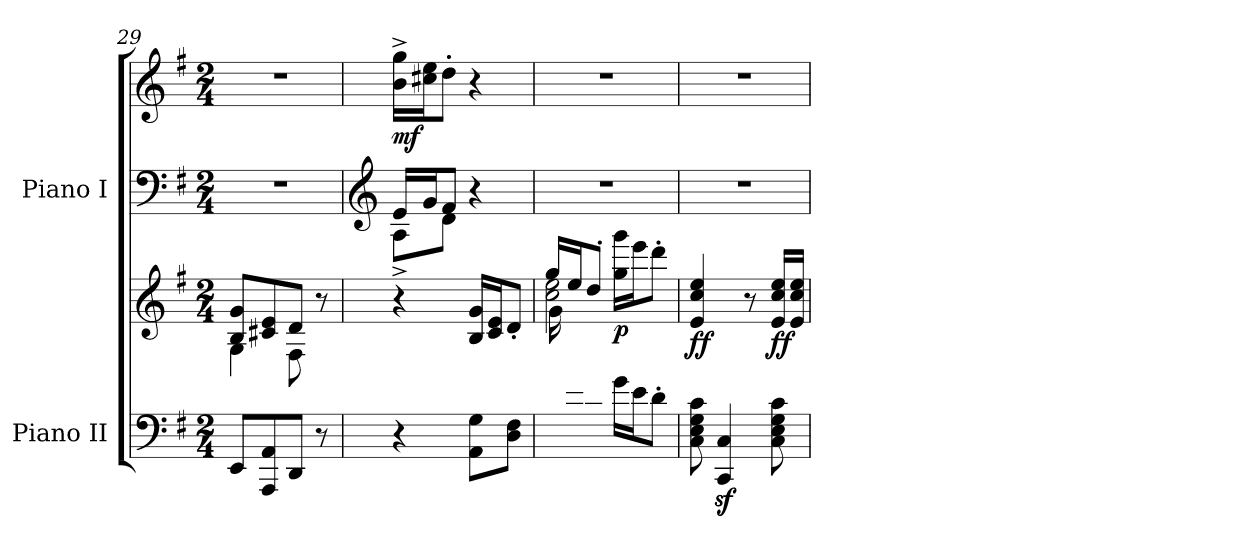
**kern	**kern	**dynam	**kern	**kern	**dynam
*part2	*part2	*part2	*part1	*part1	*part1
*staff4	*staff3	*staff3/4	*staff2	*staff1	*staff1/2
*I"Piano II	*	*	*I"Piano I	*	*
*I'Pno. II	*	*	*I'Pno. I	*	*
*clefF4	*clefG2	*	*clefF4	*clefG2	*
*k[f#]	*k[f#]	*	*k[f#]	*k[f#]	*
*M2/4	*M2/4	*	*M2/4	*M2/4	*
=29	=29	=29	=29	=29	=29
*	*^	*	*	*	*
8EE!/L	8B!/ 8g!/L	4G!\	.	2r	2r	.
8AAA!/ 8AA!/	8c#X!/ 8e!/	.	.	.	.	.
8DD!/J	8d!/J	8F#!\	.	.	.	.
8r	8r	8ryy	.	.	.	.
*	*v	*v	*	*	*	*
!!LO:LB:g=z
=30	=30	=30	=30	=30	=30
*	*	*	*clefG2	*	*
*	*^	*	*^	*	*
!	!	!	!	!	!	!	!LO:DY:b
*	*v	*v	*	*	*	*	*
4r	4r	.	16e/LL	8A^\L	16b\^ 16gg\^LL	mf
.	.	.	16g/J	.	16cc#X\ 16ee\J	.
.	.	.	8f#/J	8d\J	8dd'\J	.
8AA!\ 8G!\L	16B!/ 16g!/LL	.	4r	4ryy	4r	.
.	16c!/ 16e!/J	.	.	.	.	.
8D!\ 8F#!\J	8d'!/J	.	.	.	.	.
*	*	*	*v	*v	*	*
=31	=31	=31	=31	=31	=31
*	*^	*	*	*	*
*	*	*^	*	*	*	*
16ryy	16gg!/LL	2cc!\ 2ee!\	16g!\LL	.	2r	2r	.
16e!/J	16ee!/J	.	4..ryy	.	.	.	.
8d'!/J	8dd'!/J	.	.	.	.	.	.
!	!	!	!	!LO:DY:b	!	!	!
16g!\LL	16gg!\ 16ggg!\LL	.	.	p	.	.	.
16e!\J	16eee!\J	.	.	.	.	.	.
8d'!\J	8ddd'!\J	.	.	.	.	.	.
*	*v	*v	*v	*	*	*	*
=32	=32	=32	=32	=32	=32
!	!	!LO:DY:b	!	!	!
8C!\ 8E!\ 8G!\ 8c!\	4e!/ 4cc!/ 4ee!/	ff	2r	2r	.
4CC!/z> 4C!/z>	.	.	.	.	.
.	8r	.	.	.	.
!	!	!LO:DY:b	!	!	!
8C!\ 8E!\ 8G!\ 8c!\	16e!/ 16cc!/ 16ee!/LL	ff	.	.	.
.	16e!/ 16cc!/ 16ee!/JJ	.	.	.	.
=	=	=	=	=	=
*-	*-	*-	*-	*-	*-
